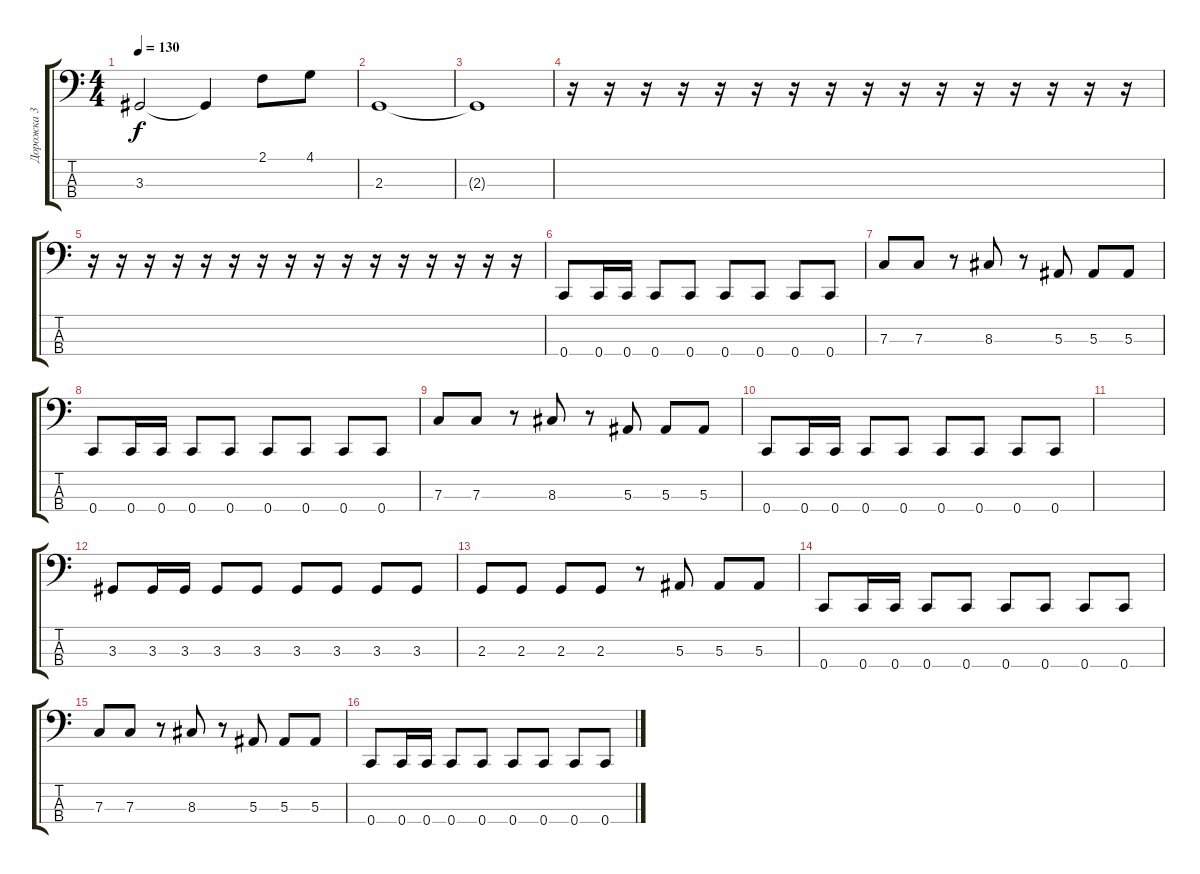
\track ("Дорожка 3" "Дорожка 3") {instrument electricbassfinger}
\staff {score tabs}
\tuning (Eb2 Bb1 F1 C1) {hide}
\ts (4 4)
\tempo 130
\clef f4
\ks c
3.3{t}.2{dy f} 3.3{t}.4 2.1.8 4.1.8 |
2.3.1 |
2.3{t}.1 |
r.16 r.16 r.16 r.16 r.16 r.16 r.16 r.16 r.16 r.16 r.16 r.16 r.16 r.16 r.16 r.16 |
r.16 r.16 r.16 r.16 r.16 r.16 r.16 r.16 r.16 r.16 r.16 r.16 r.16 r.16 r.16 r.16 |
0.4.8 0.4.16 0.4.16 0.4.8 0.4.8 0.4.8 0.4.8 0.4.8 0.4.8 |
7.3.8 7.3.8 r.8 8.3.8 r.8 5.3.8 5.3.8 5.3.8 |
0.4.8 0.4.16 0.4.16 0.4.8 0.4.8 0.4.8 0.4.8 0.4.8 0.4.8 |
7.3.8 7.3.8 r.8 8.3.8 r.8 5.3.8 5.3.8 5.3.8 |
0.4.8 0.4.16 0.4.16 0.4.8 0.4.8 0.4.8 0.4.8 0.4.8 0.4.8 |
|
3.3.8 3.3.16 3.3.16 3.3.8 3.3.8 3.3.8 3.3.8 3.3.8 3.3.8 |
2.3.8 2.3.8 2.3.8 2.3.8 r.8 5.3.8 5.3.8 5.3.8 |
0.4.8 0.4.16 0.4.16 0.4.8 0.4.8 0.4.8 0.4.8 0.4.8 0.4.8 |
7.3.8 7.3.8 r.8 8.3.8 r.8 5.3.8 5.3.8 5.3.8 |
0.4.8 0.4.16 0.4.16 0.4.8 0.4.8 0.4.8 0.4.8 0.4.8 0.4.8
